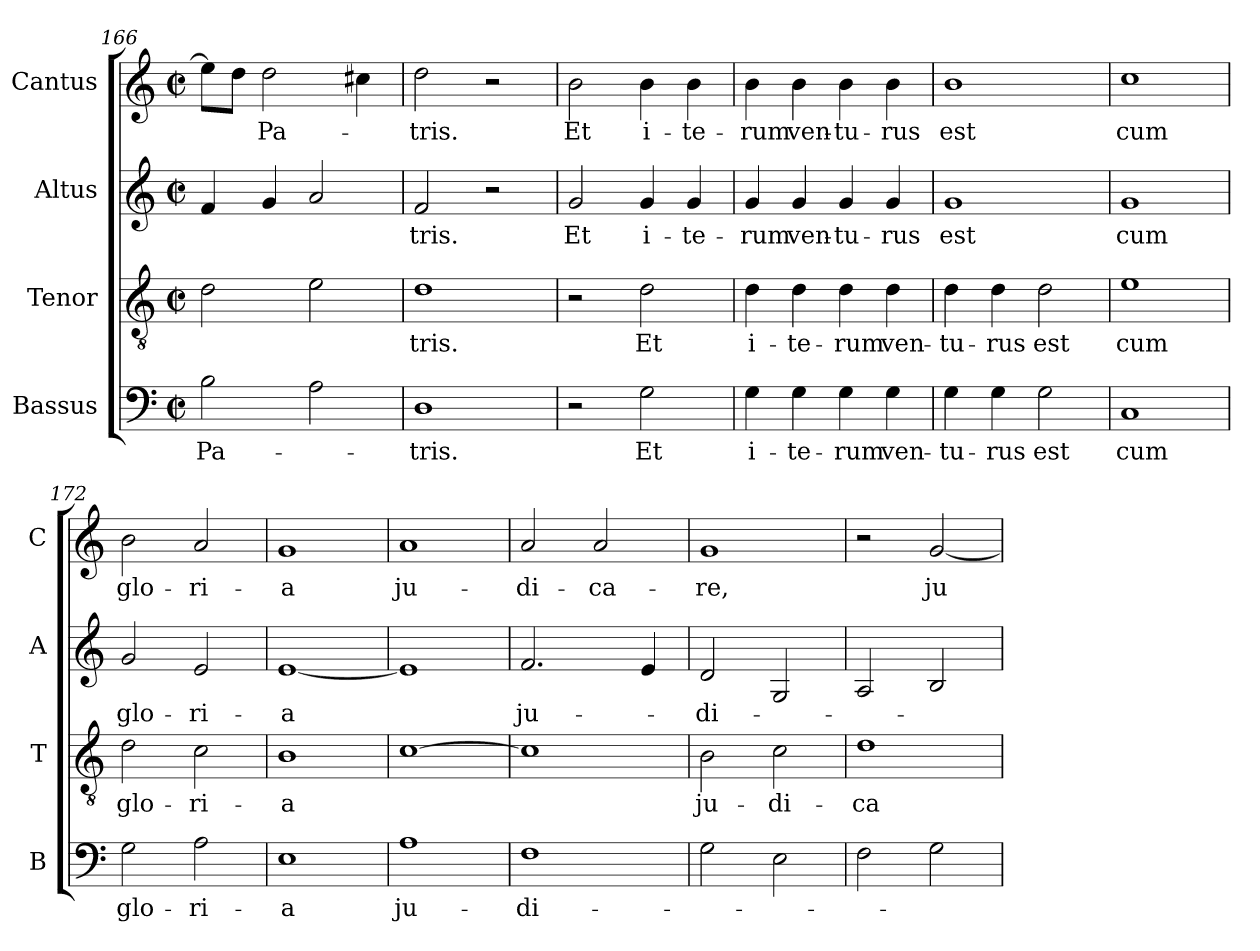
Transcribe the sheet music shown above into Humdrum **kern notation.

**kern	**text	**kern	**text	**kern	**text	**kern	**text
*part4	*part4	*part3	*part3	*part2	*part2	*part1	*part1
*staff4	*staff4	*staff3	*staff3	*staff2	*staff2	*staff1	*staff1
*I"Bassus	*	*I"Tenor	*	*I"Altus	*	*I"Cantus	*
*I'B	*	*I'T	*	*I'A	*	*I'C	*
*clefF4	*	*clefGv2	*	*clefG2	*	*clefG2	*
*k[]	*	*k[]	*	*k[]	*	*k[]	*
*C:	*	*C:	*	*C:	*	*C:	*
*M2/2	*	*M2/2	*	*M2/2	*	*M2/2	*
*met(c|)	*	*met(c|)	*	*met(c|)	*	*met(c|)	*
=166	=166	=166	=166	=166	=166	=166	=166
!	!LO:LY:b	!	!	!	!	!	!
2B\	Pa-	2d\	.	4f/	.	8ee\L]	.
.	.	.	.	.	.	8dd\J	.
!	!	!	!	!	!	!	!LO:LY:b
.	.	.	.	4g/	.	2dd\	Pa-
2A\	.	2e\	.	2a/	.	.	.
.	.	.	.	.	.	4cc#X\	.
=167	=167	=167	=167	=167	=167	=167	=167
!	!LO:LY:b	!	!	!	!	!	!
!	!	!	!LO:LY:b	!	!	!	!
!	!	!	!	!	!LO:LY:b	!	!
!	!	!	!	!	!	!	!LO:LY:b
1D	-tris.	1d	-tris.	2f/	-tris.	2dd\	-tris.
.	.	.	.	2r	.	2r	.
!!LO:PB:g=z
=168	=168	=168	=168	=168	=168	=168	=168
!	!	!	!	!	!LO:LY:b	!	!
!	!	!	!	!	!	!	!LO:LY:b
2r	.	2r	.	2g/	Et	2b\	Et
!	!LO:LY:b	!	!	!	!	!	!
!	!	!	!LO:LY:b	!	!	!	!
!	!	!	!	!	!LO:LY:b	!	!
!	!	!	!	!	!	!	!LO:LY:b
2G\	Et	2d\	Et	4g/	i-	4b\	i-
!	!	!	!	!	!LO:LY:b	!	!
!	!	!	!	!	!	!	!LO:LY:b
.	.	.	.	4g/	-te-	4b\	-te-
=169	=169	=169	=169	=169	=169	=169	=169
!	!LO:LY:b	!	!	!	!	!	!
!	!	!	!LO:LY:b	!	!	!	!
!	!	!	!	!	!LO:LY:b	!	!
!	!	!	!	!	!	!	!LO:LY:b
4G\	i-	4d\	i-	4g/	-rum	4b\	-rum
!	!LO:LY:b	!	!	!	!	!	!
!	!	!	!LO:LY:b	!	!	!	!
!	!	!	!	!	!LO:LY:b	!	!
!	!	!	!	!	!	!	!LO:LY:b
4G\	-te-	4d\	-te-	4g/	ven-	4b\	ven-
!	!LO:LY:b	!	!	!	!	!	!
!	!	!	!LO:LY:b	!	!	!	!
!	!	!	!	!	!LO:LY:b	!	!
!	!	!	!	!	!	!	!LO:LY:b
4G\	-rum	4d\	-rum	4g/	-tu-	4b\	-tu-
!	!LO:LY:b	!	!	!	!	!	!
!	!	!	!LO:LY:b	!	!	!	!
!	!	!	!	!	!LO:LY:b	!	!
!	!	!	!	!	!	!	!LO:LY:b
4G\	ven-	4d\	ven-	4g/	-rus	4b\	-rus
=170	=170	=170	=170	=170	=170	=170	=170
!	!LO:LY:b	!	!	!	!	!	!
!	!	!	!LO:LY:b	!	!	!	!
!	!	!	!	!	!LO:LY:b	!	!
!	!	!	!	!	!	!	!LO:LY:b
4G\	-tu-	4d\	-tu-	1g	est	1b	est
!	!LO:LY:b	!	!	!	!	!	!
!	!	!	!LO:LY:b	!	!	!	!
4G\	-rus	4d\	-rus	.	.	.	.
!	!LO:LY:b	!	!	!	!	!	!
!	!	!	!LO:LY:b	!	!	!	!
2G\	est	2d\	est	.	.	.	.
=171	=171	=171	=171	=171	=171	=171	=171
!	!LO:LY:b	!	!	!	!	!	!
!	!	!	!LO:LY:b	!	!	!	!
!	!	!	!	!	!LO:LY:b	!	!
!	!	!	!	!	!	!	!LO:LY:b
1C	cum	1e	cum	1g	cum	1cc	cum
=172	=172	=172	=172	=172	=172	=172	=172
!	!LO:LY:b	!	!	!	!	!	!
!	!	!	!LO:LY:b	!	!	!	!
!	!	!	!	!	!LO:LY:b	!	!
!	!	!	!	!	!	!	!LO:LY:b
2G\	glo-	2d\	glo-	2g/	glo-	2b\	glo-
!	!LO:LY:b	!	!	!	!	!	!
!	!	!	!LO:LY:b	!	!	!	!
!	!	!	!	!	!LO:LY:b	!	!
!	!	!	!	!	!	!	!LO:LY:b
2A\	-ri-	2c\	-ri-	2e/	-ri-	2a/	-ri-
=173	=173	=173	=173	=173	=173	=173	=173
!	!LO:LY:b	!	!	!	!	!	!
!	!	!	!LO:LY:b	!	!	!	!
!	!	!	!	!	!LO:LY:b	!	!
!	!	!	!	!	!	!	!LO:LY:b
1E	-a	1B	-a	[1e	-a	1g	-a
=174	=174	=174	=174	=174	=174	=174	=174
!	!LO:LY:b	!	!	!	!	!	!
!	!	!	!	!	!	!	!LO:LY:b
1A	ju-	[1c	.	1e]	.	1a	ju-
=175	=175	=175	=175	=175	=175	=175	=175
!	!LO:LY:b	!	!	!	!	!	!
!	!	!	!	!	!LO:LY:b	!	!
!	!	!	!	!	!	!	!LO:LY:b
1F	-di-	1c]	.	2.f/	ju-	2a/	-di-
!	!	!	!	!	!	!	!LO:LY:b
.	.	.	.	.	.	2a/	-ca-
.	.	.	.	4e/	.	.	.
!!LO:LB:g=z
=176	=176	=176	=176	=176	=176	=176	=176
!	!	!	!LO:LY:b	!	!	!	!
!	!	!	!	!	!LO:LY:b	!	!
!	!	!	!	!	!	!	!LO:LY:b
2G\	.	2B\	ju-	2d/	-di-	1g	-re,
!	!	!	!LO:LY:b	!	!	!	!
2E\	.	2c\	-di-	2G/	.	.	.
=177	=177	=177	=177	=177	=177	=177	=177
!	!	!	!LO:LY:b	!	!	!	!
2F\	.	1d	-ca-	2A/	.	2r	.
!	!	!	!	!	!	!	!LO:LY:b
2G\	.	.	.	2B/	.	[2g/	ju-
=	=	=	=	=	=	=	=
*-	*-	*-	*-	*-	*-	*-	*-
